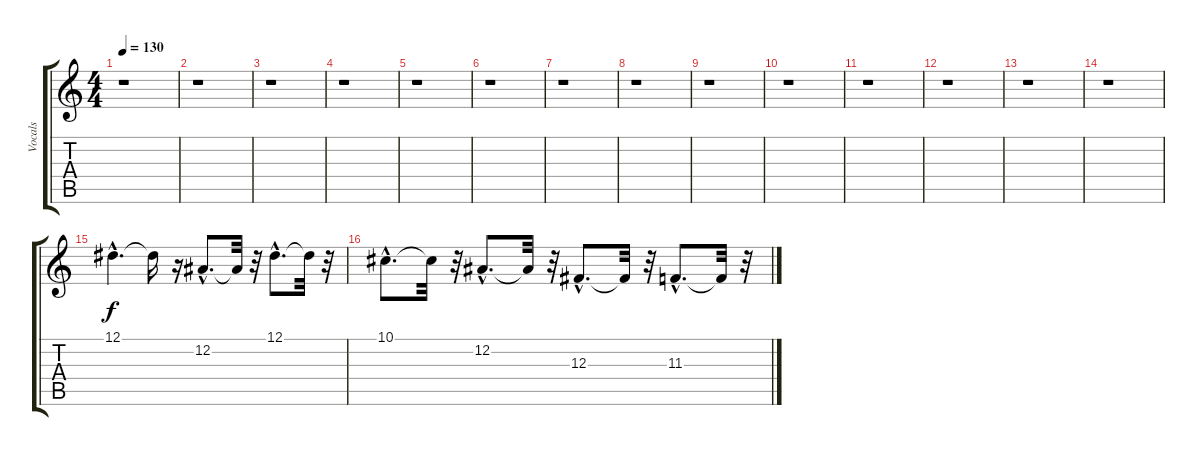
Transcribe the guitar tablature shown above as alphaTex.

\track ("Vocals" "Vocals") {instrument violin}
\staff {score tabs}
\tuning (Eb4 Bb3 Gb3 Db3 Ab2 Eb2) {hide}
\ts (4 4)
\tempo 130
\clef g2
\ks c
r.1{dy f} |
r.1 |
r.1 |
r.1 |
r.1 |
r.1 |
r.1 |
r.1 |
r.1 |
r.1 |
r.1 |
r.1 |
r.1 |
r.1 |
12.1{hac}.4{d} 12.1{t}.16 r.16 12.2{hac}.8{d} 12.2{t}.32 r.32 12.1{hac}.8{d} 12.1{t}.32 r.32 |
10.1{hac}.8{d} 10.1{t}.32 r.32 12.2{hac}.8{d} 12.2{t}.32 r.32 12.3{hac}.8{d} 12.3{t}.32 r.32 11.3{hac}.8{d} 11.3{t}.32 r.32
